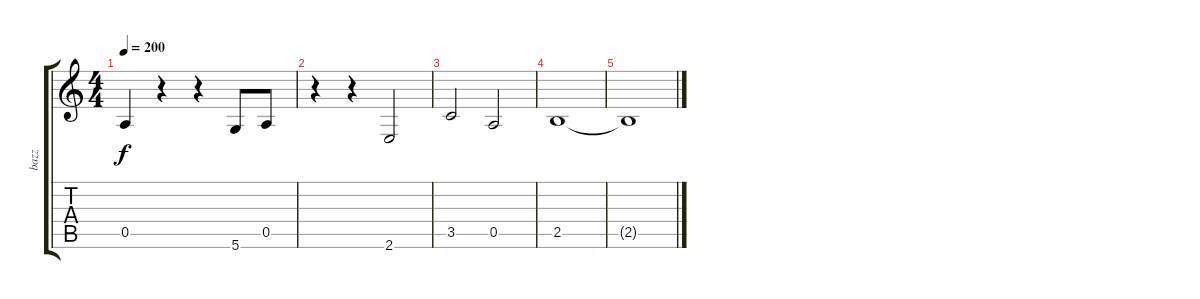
\track ("bazz" "bazz") {instrument electricbassfinger}
\staff {score tabs}
\tuning (E4 B3 G3 D3 A2 D2) {hide}
\ts (4 4)
\tempo 200
\clef g2
\ks c
0.5.4{dy f} r.4 r.4 5.6.8 0.5.8 |
r.4 r.4 2.6.2 |
3.5.2 0.5.2 |
2.5.1 |
2.5{t}.1
